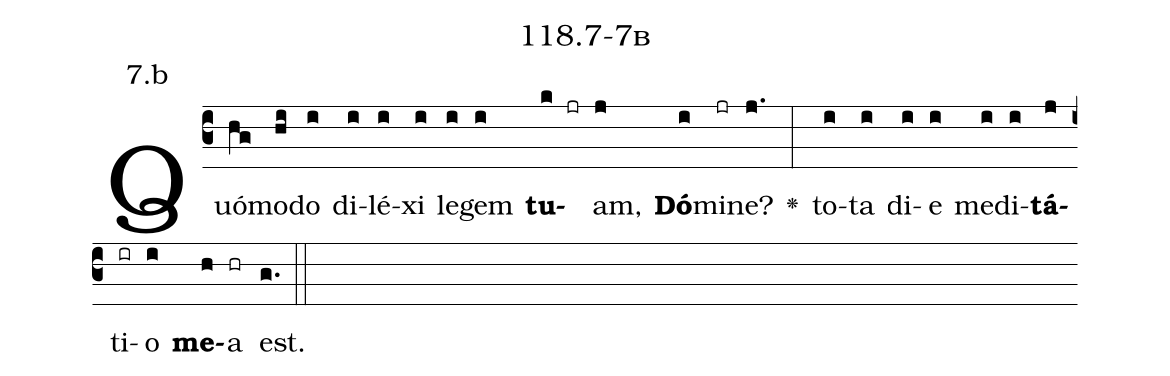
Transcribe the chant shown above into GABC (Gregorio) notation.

name: 118.7-7b;
annotation: 7.b;
%%
(c3)Quó(hg)mo(hi)do(i) di(i)lé(i)xi(i) le(i)gem(i) <b>tu</b>(k jr)am,(j) <b>Dó</b>(i)mi(jr)ne?(j.) <v>\greheightstar</v>(:) to(i)ta(i) di(i)e(i) me(i)di(i)<b>tá</b>(j)ti(ir)o(i) <b>me</b>(h)a(hr) est.(g.) (::)


%E(i) u(i) o(j) u(i) a(h) e.(g.) (::)
